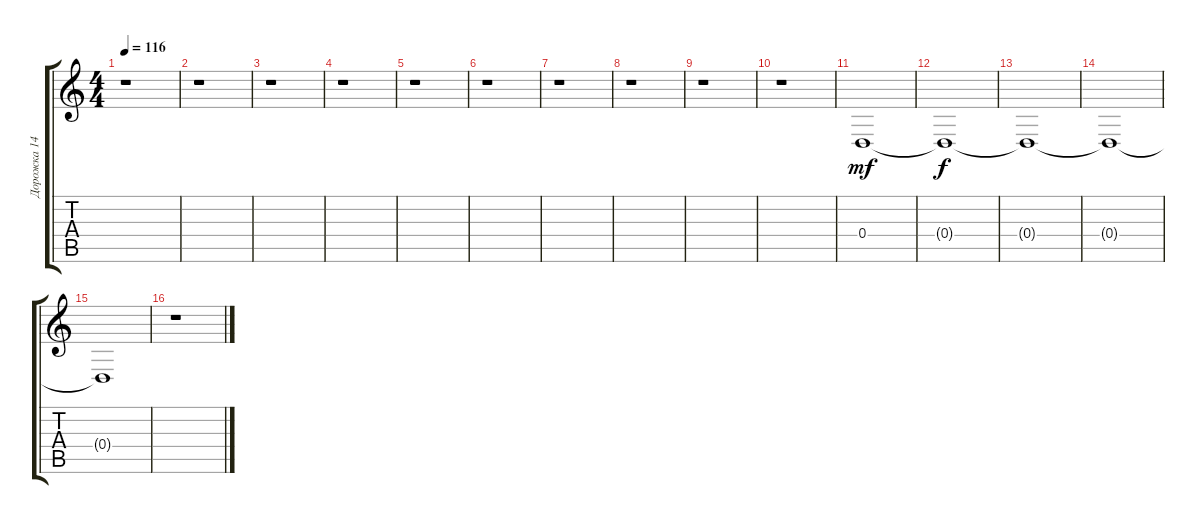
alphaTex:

\track ("Дорожка 14" "Дорожка 14") {instrument pad2warm}
\staff {score tabs}
\tuning (E4 B3 G3 D3 A2 E2) {hide}
\ts (4 4)
\tempo 116
\clef g2
\ks c
r.1{dy f} |
r.1 |
r.1 |
r.1 |
r.1 |
r.1 |
r.1 |
r.1 |
r.1 |
r.1 |
0.4.1{dy mf} |
0.4{t}.1{dy f} |
0.4{t}.1 |
0.4{t}.1 |
0.4{t}.1 |
r.1
